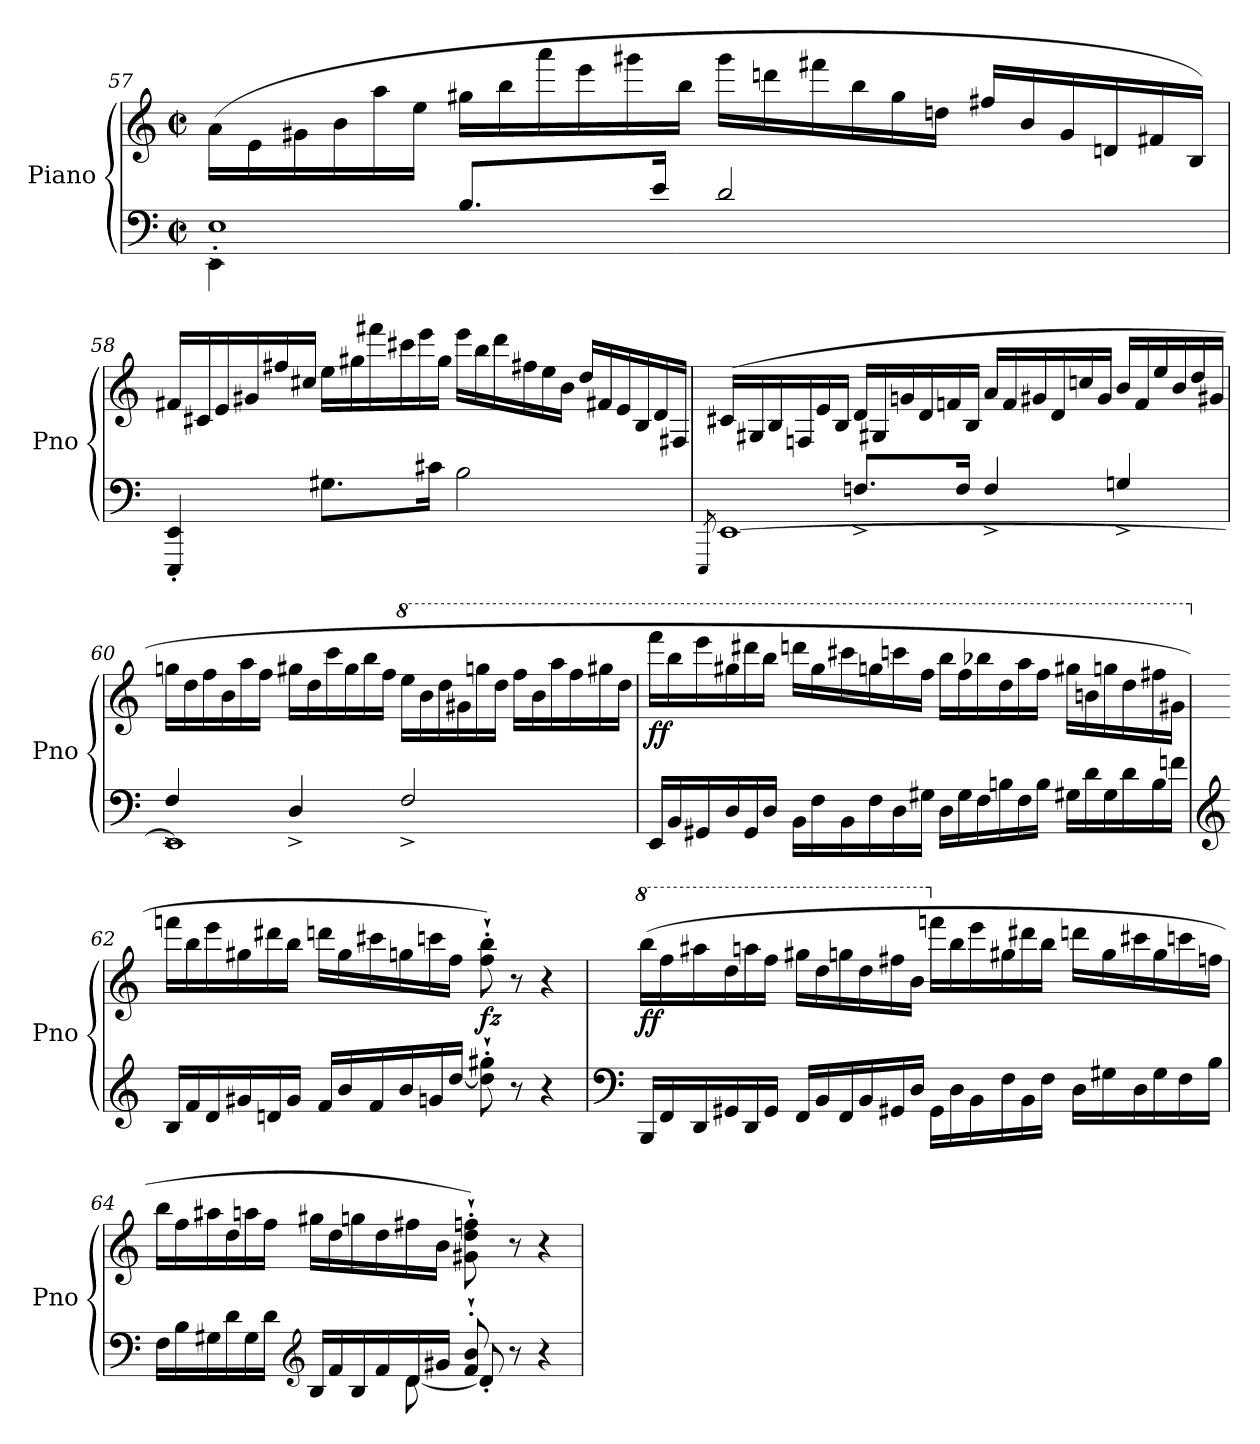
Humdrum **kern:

**kern	**kern	**dynam
*part1	*part1	*part1
*staff2	*staff1	*staff1/2
*I"Piano	*	*
*I'Pno	*	*
!!LO:LB:g=z
*clefF4	*clefG2	*
*k[]	*k[]	*
*M4/4	*M4/4	*
*met(c|)	*met(c|)	*
=57	=57	=57
*^	*	*
*	*	*Xtuplet	*
4EE'\	(>1E^	(>24a\LL	.
.	.	24e\	.
.	.	24g#X\	.
.	.	24b\	.
.	.	24aa\	.
.	.	24ee\JJ	.
8.B/L	.	24gg#X\LL	.
.	.	24bb\	.
.	.	24aaa\	.
.	.	24eee\	.
.	.	24ggg#X\	.
16e/Jk	.	.	.
.	.	24bb\JJ	.
2d/	.	24ggg#\LL	.
.	.	24dddn\	.
.	.	24fff#X\	.
.	.	24bb\	.
.	.	24gg#\	.
.	.	24ddn\JJ	.
.	.	24ff#X/LL	.
.	.	24b/	.
.	.	24g#/	.
.	.	24dn/	.
.	.	24f#X/	.
.	.	24B/JJ)	.
*v	*v	*	*
!!LO:LB:g=z
=58	=58	=58
4EEE/' 4EE/'	24f#X/LL	.
.	24c#X/	.
.	24e/	.
.	24g#X/	.
.	24ff#X/	.
.	24cc#X/JJ	.
8.G#X\L	24ee\LL	.
.	24gg#X\	.
.	24fff#X\	.
.	24ccc#X\	.
.	24eee\	.
16c#X\Jk	.	.
.	24gg#\JJ	.
2B\	24eee\LL	.
.	24bb\	.
.	24ddd\	.
.	24ff#X\	.
.	24ee\	.
.	24b\JJ	.
.	24dd/LL	.
.	24f#X/	.
.	24e/	.
.	24B/	.
.	24d/	.
.	24F#X/JJ)	.
!!LO:LB:g=z
=59	=59	=59
8qEEE/	.	.
*^	*	*
[1EE	4ryy	(>24c#X/LL	.
.	.	24G#X/	.
.	.	24B/	.
.	.	24Fn/	.
.	.	24e/	.
.	.	24B/JJ	.
.	8.Fn^/L	24d/LL	.
.	.	24G#X/	.
.	.	24gn/	.
.	.	24d/	.
.	.	24fn/	.
.	16F/Jk	.	.
.	.	24B/JJ	.
.	4F^/	24a/LL	.
.	.	24f/	.
.	.	24g#X/	.
.	.	24d/	.
.	.	24ccn/	.
.	.	24g#/JJ	.
.	4Gn^/	24b/LL	.
.	.	24f/	.
.	.	24ee/	.
.	.	24b/	.
.	.	24dd/	.
.	.	24g#X/JJ	.
=60	=60	=60	=60
1EE]	4F^/	24ggn\LL	.
.	.	24dd\	.
.	.	24ff\	.
.	.	24b\	.
.	.	24aa\	.
.	.	24ff\JJ	.
.	4D^/	24gg#X\LL	.
.	.	24dd\	.
.	.	24ccc\	.
.	.	24gg#\	.
.	.	24bb\	.
.	.	24ff\JJ	.
*	*	*8va	*
.	2F^/	24eee\LL	.
.	.	24bb\	.
.	.	24ddd\	.
.	.	24gg#\	.
.	.	24ggg\	.
.	.	24ddd\JJ	.
.	.	24fff\LL	.
.	.	24bb\	.
.	.	24aaa\	.
.	.	24fff\	.
.	.	24ggg#X\	.
.	.	24ddd\JJ	.
*v	*v	*	*
!!LO:PB:g=z
=61	=61	=61
*Xtuplet	*	*
!	!	!LO:DY:b
24EE/LL	24ffff\LL	ff
24BB/	24bbb\	.
24GG#X/	24eeee\	.
24D/	24ggg#X\	.
24GG#/	24dddd#X\	.
24D/JJ	24bbb\JJ	.
24BB\LL	24ddddn\LL	.
24F\	24ggg#\	.
24BB\	24cccc#X\	.
24F\	24gggn\	.
24D\	24ccccn\	.
24G#X\JJ	24fff\JJ	.
24D\LL	24bbb\LL	.
24G#\	24fff\	.
24F\	24bbb-X\	.
24Bn\	24ddd\	.
24F\	24aaa\	.
24B\JJ	24fff\JJ	.
24G#X\LL	24ggg#X\LL	.
24d\	24bbn\	.
24G#\	24gggn\	.
24d\	24ddd\	.
24B\	24fff#X\	.
24fn\JJ	24gg#X\JJ	.
!!LO:LB:g=z
=62	=62	=62
*clefG2	*	*
*	*X8va	*
24B/LL	24fffn\LL	.
24f/	24bb\	.
24d/	24eee\	.
24g#X/	24gg#X\	.
24dn/	24ddd#X\	.
24g#/JJ	24bb\JJ	.
24f/LL	24dddn\LL	.
24b/	24gg#\	.
24f/	24ccc#X\	.
24b/	24ggn\	.
24gn/	24cccn\	.
[24dd/JJ	24ff\JJ	.
!	!	!LO:DY:b
8dd\]'` 8gg#X\'`	8ff\'` 8bb\'`)	fz
8r	8r	.
4r	4r	.
!!LO:LB:g=z
=63	=63	=63
*clefF4	*	*
*	*8va	*
!	!	!LO:DY:b
24BBB/LL	(>24bbb\LL	ff
24FF/	24fff\	.
24DD/	24aaa#X\	.
24GG#X/	24ddd\	.
24DD/	24aaan\	.
24GG#/JJ	24fff\JJ	.
24FF/LL	24ggg#X\LL	.
24BB/	24ddd\	.
24FF/	24gggn\	.
24BB/	24ddd\	.
24GG#X/	24fff#X\	.
24D/JJ	24bb\JJ	.
*	*X8va	*
24GG#\LL	24fffn\LL	.
24D\	24bb\	.
24BB\	24eee\	.
24F\	24gg#X\	.
24BB\	24ddd#X\	.
24F\JJ	24bb\JJ	.
24D\LL	24dddn\LL	.
24G#X\	24gg#\	.
24D\	24ccc#X\	.
24G#\	24gg#\	.
24F\	24cccn\	.
24B\JJ	24ff\JJ	.
=64	=64	=64
*^	*	*
24F\LL	4.ryy	24bb\LL	.
24B\	.	24ff\	.
24G#X\	.	24aa#X\	.
24d\	.	24dd\	.
24G#\	.	24aan\	.
24d\JJ	.	24ff\JJ	.
*clefG2	*	*	*
24B/LL	.	24gg#X\LL	.
24f/	.	24dd\	.
24B/	.	24ggn\	.
24f/	24ryy	24dd\	.
24d/	[12d\	24ff#X\	.
24g#X/JJ	.	24b\JJ	.
!	!	!	!LO:DY:b
8f/'` 8b/'`	8d'/]	8g#X\'` 8dd\'` 8ffn\'`)	other-dynamics
8r	4.ryy	8r	.
4r	.	4r	.
*v	*v	*	*
=	=	=
*-	*-	*-
